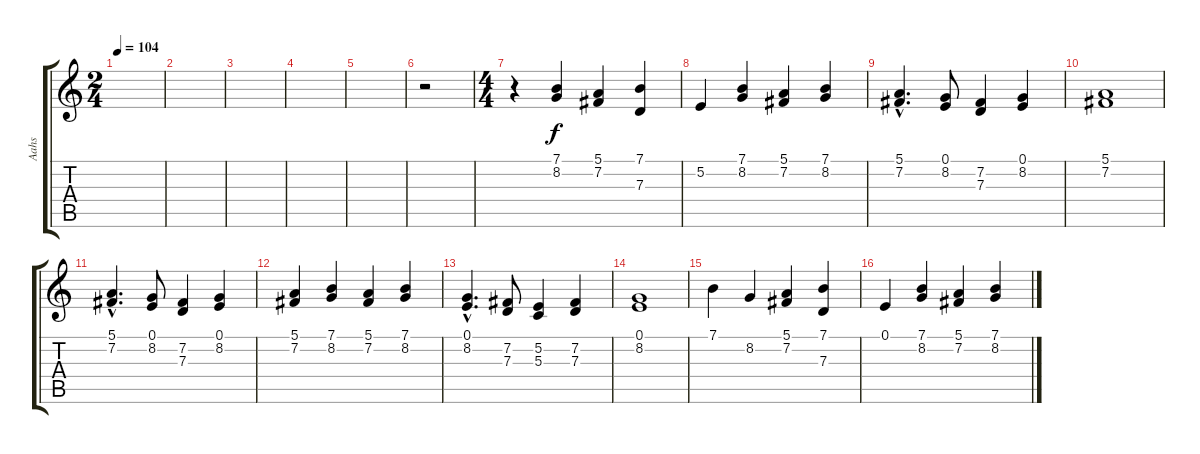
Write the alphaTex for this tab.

\track ("Aahs" "Aahs") {instrument choiraahs}
\staff {score tabs}
\tuning (E4 B3 G3 D3 A2 E2) {hide}
\ts (2 4)
\tempo 104
\clef g2
\ks c
|
|
|
|
|
r.2 |
\ts (4 4)
r.4 (7.1 8.2).4 (5.1 7.2).4 (7.1 7.3).4 |
5.2.4 (7.1 8.2).4 (5.1 7.2).4 (7.1 8.2).4 |
(5.1{hac} 7.2{hac}).4{d} (0.1 8.2).8 (7.2 7.3).4 (0.1 8.2).4 |
(5.1 7.2).1 |
(5.1{hac} 7.2{hac}).4{d} (0.1 8.2).8 (7.2 7.3).4 (0.1 8.2).4 |
(5.1 7.2).4 (7.1 8.2).4 (5.1 7.2).4 (7.1 8.2).4 |
(0.1{hac} 8.2{hac}).4{d} (7.2 7.3).8 (5.2 5.3).4 (7.2 7.3).4 |
(0.1 8.2).1 |
7.1.4 8.2.4 (5.1 7.2).4 (7.1 7.3).4 |
0.1.4 (7.1 8.2).4 (5.1 7.2).4 (7.1 8.2).4
